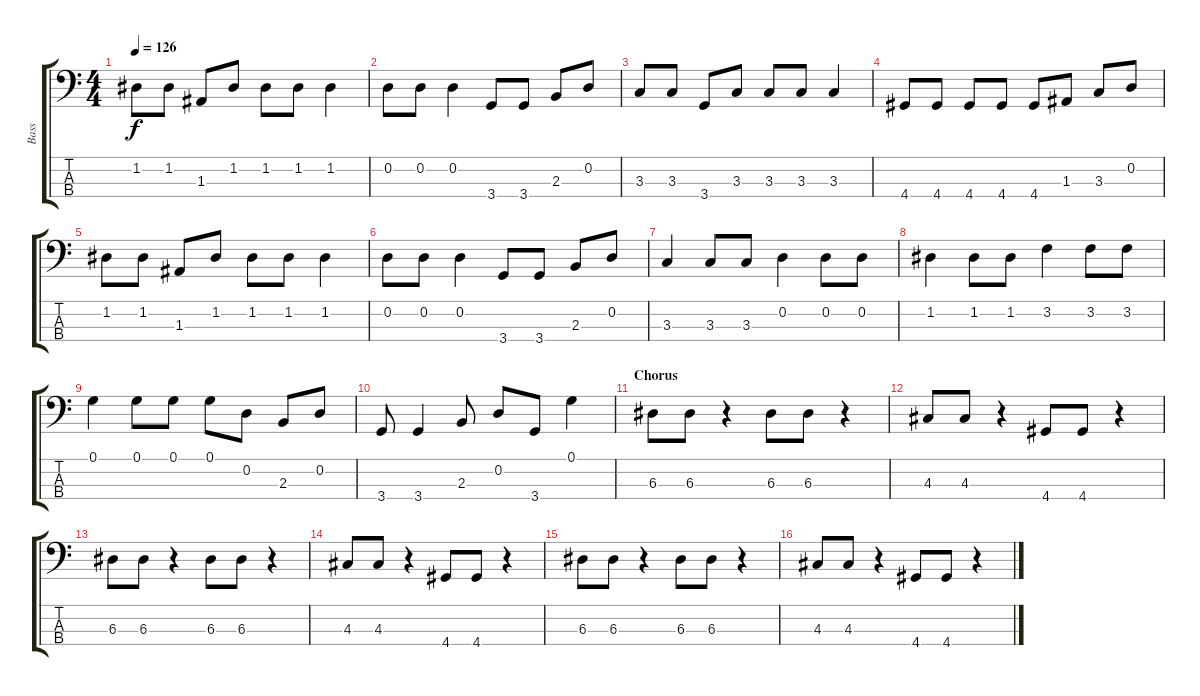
\track ("Bass" "Bass") {instrument electricbassfinger}
\staff {score tabs}
\tuning (G2 D2 A1 E1) {hide}
\ts (4 4)
\tempo 126
\clef f4
\ks c
1.2.8{dy f} 1.2.8 1.3.8 1.2.8 1.2.8 1.2.8 1.2.4 |
0.2.8 0.2.8 0.2.4 3.4.8 3.4.8 2.3.8 0.2.8 |
3.3.8 3.3.8 3.4.8 3.3.8 3.3.8 3.3.8 3.3.4 |
4.4.8 4.4.8 4.4.8 4.4.8 4.4.8 1.3.8 3.3.8 0.2.8 |
1.2.8 1.2.8 1.3.8 1.2.8 1.2.8 1.2.8 1.2.4 |
0.2.8 0.2.8 0.2.4 3.4.8 3.4.8 2.3.8 0.2.8 |
3.3.4 3.3.8 3.3.8 0.2.4 0.2.8 0.2.8 |
1.2.4 1.2.8 1.2.8 3.2.4 3.2.8 3.2.8 |
0.1.4 0.1.8 0.1.8 0.1.8 0.2.8 2.3.8 0.2.8 |
3.4.8 3.4.4 2.3.8 0.2.8 3.4.8 0.1.4 |
\section ("" "Chorus")
6.3.8 6.3.8 r.4 6.3.8 6.3.8 r.4 |
4.3.8 4.3.8 r.4 4.4.8 4.4.8 r.4 |
6.3.8 6.3.8 r.4 6.3.8 6.3.8 r.4 |
4.3.8 4.3.8 r.4 4.4.8 4.4.8 r.4 |
6.3.8 6.3.8 r.4 6.3.8 6.3.8 r.4 |
4.3.8 4.3.8 r.4 4.4.8 4.4.8 r.4
